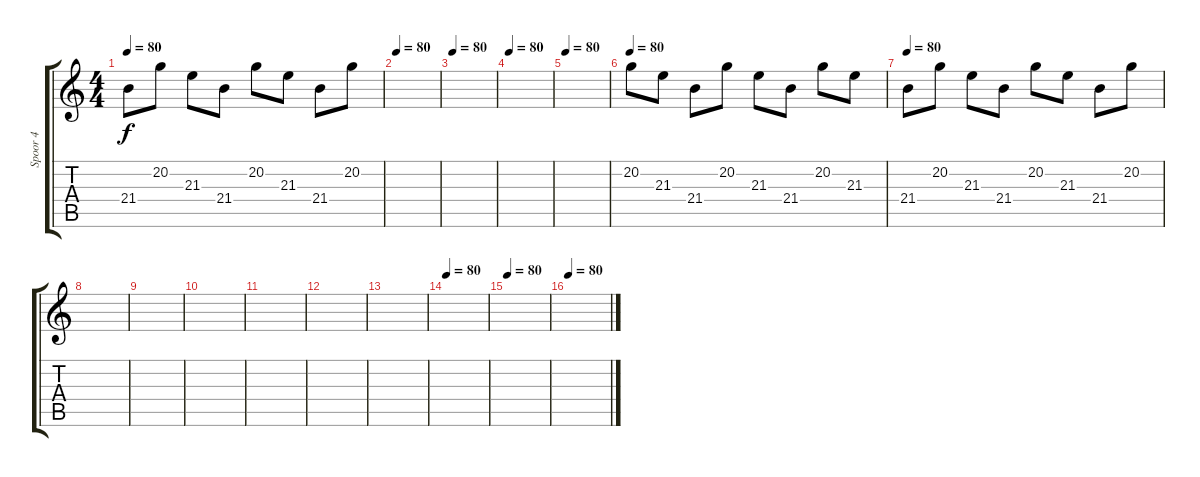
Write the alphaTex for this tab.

\track ("Spoor 4" "Spoor 4") {instrument lead2sawtooth}
\staff {score tabs}
\tuning (E4 B3 G3 D3 A2 E2) {hide}
\ts (4 4)
\tempo 80
\clef g2
\ks c
21.4.8{dy f} 20.2.8 21.3.8 21.4.8 20.2.8 21.3.8 21.4.8 20.2.8 |
\tempo 80
|
\tempo 80
|
\tempo 80
|
\tempo 80
|
\tempo 80
20.2.8 21.3.8 21.4.8 20.2.8 21.3.8 21.4.8 20.2.8 21.3.8 |
\tempo 80
21.4.8 20.2.8 21.3.8 21.4.8 20.2.8 21.3.8 21.4.8 20.2.8 |
|
|
|
|
|
|
\tempo 80
|
\tempo 80
|
\tempo 80
